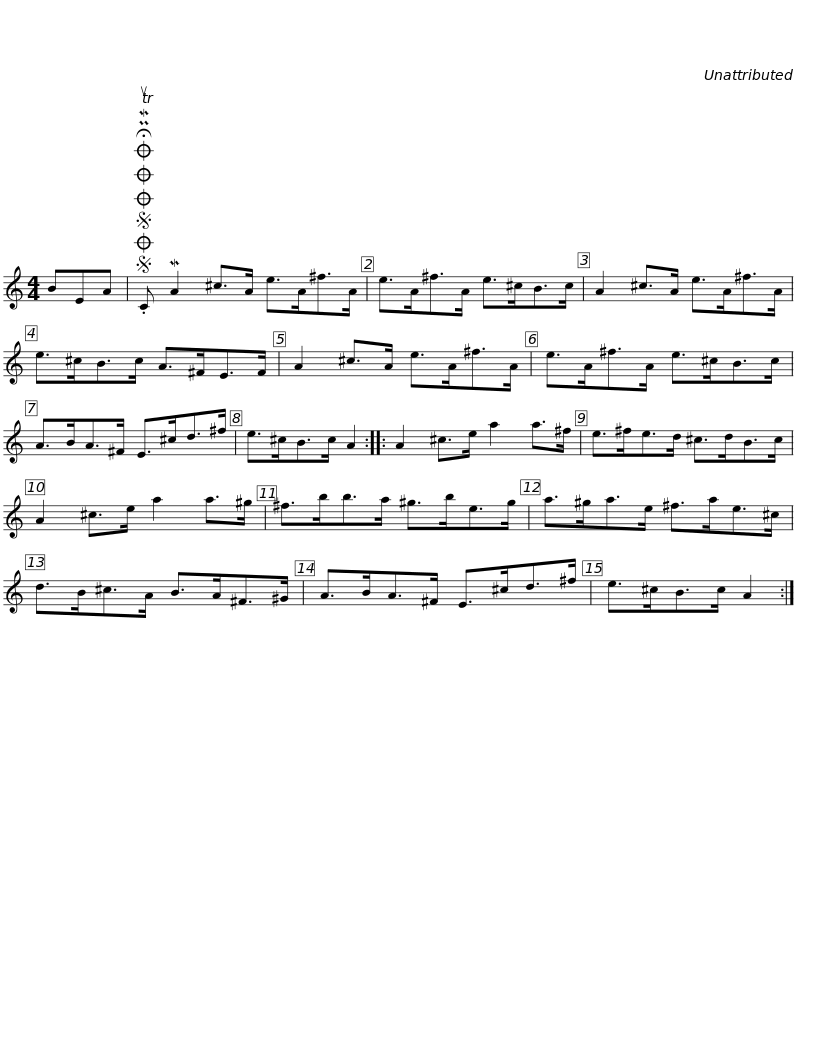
X:1
L:1/8
M:4/4
I:linebreak $
K:C
V:1 treble
V:1
 BEA |SOSOOO .!fermata!PMTuC MA2 ^c>A e>A^f>A | e>A^f>A e>^cB>c | A2 ^c>A e>A^f>A | e>^cB>c A>^FE>F |$ %5
 A2 ^c>A e>A^f>A | e>A^f>A e>^cB>c | A>BA>^F E>^cd>^f | e>^cB>c A2 :: A2 ^c>e a2 a>^f |$ %10
 e>^fe>d ^c>dB>c | A2 ^c>e a2 a>^g | ^f>bb>a ^g>be>g | a>^ga>e ^f>ae>^c |$ d>B^c>A B>A^F>^G | %15
 A>BA>^F E>^cd>^f | e>^cB>c A2 :| %17
